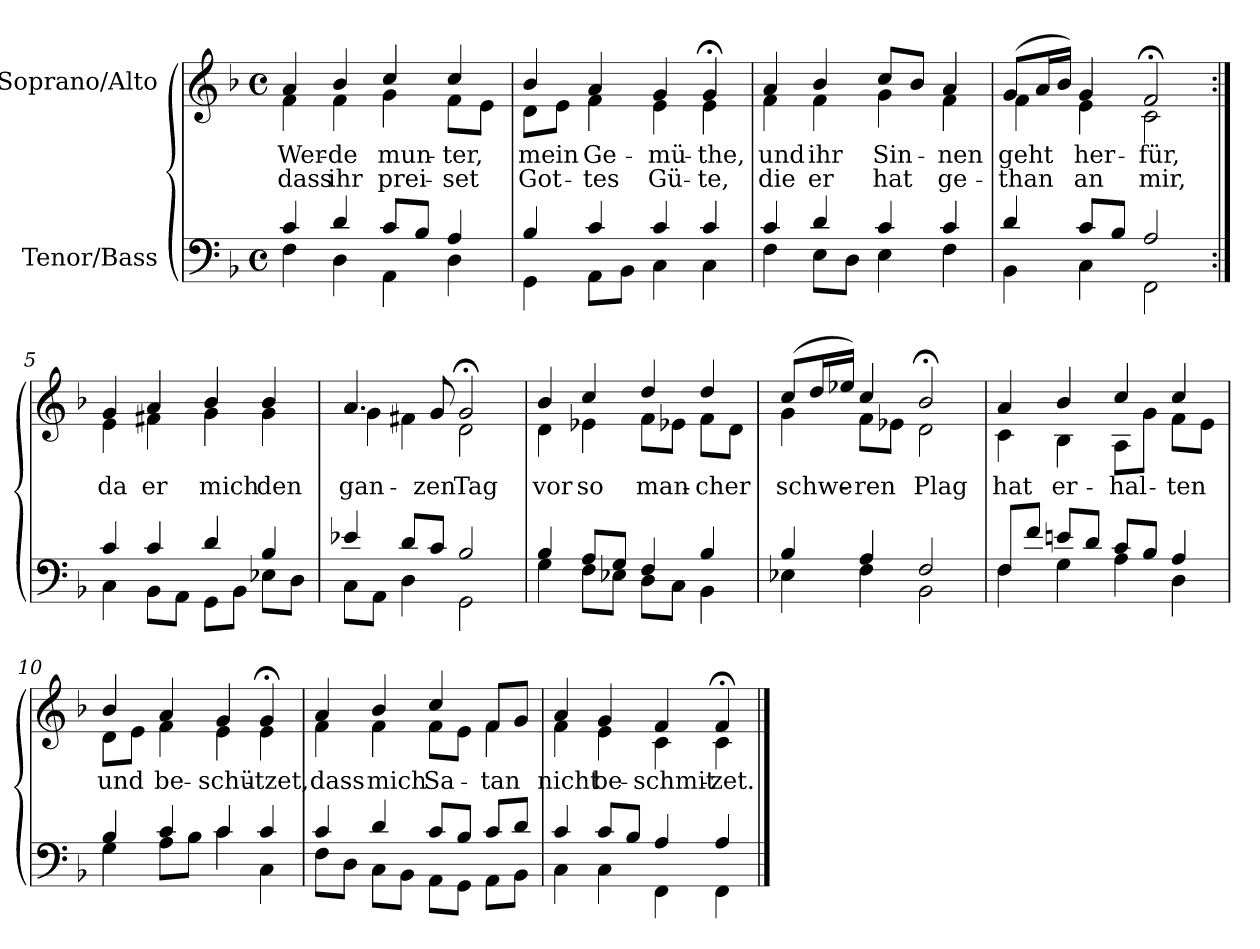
**kern	**kern	**text	**text
*part2	*part1	*part1	*part1
*staff2	*staff1	*staff1	*staff1
*I"Tenor/Bass	*I"Soprano/Alto	*	*
*clefF4	*clefG2	*	*
*k[b-]	*k[b-]	*	*
*M4/4	*M4/4	*	*
*met(c)	*met(c)	*	*
=1	=1	=1	=1
*^	*	*	*
!	!	!	!LO:LY:b	!LO:LY:b
*	*	*^	*	*
4c/	4F\	4a/	4f\	Wer-	dass
!	!	!	!	!LO:LY:b	!LO:LY:b
4d/	4D\	4b-/	4f\	-de	ihr
!	!	!	!	!LO:LY:b	!LO:LY:b
8c/L	4AA\	4cc/	4g\	mun-	prei-
8B-/J	.	.	.	.	.
!	!	!	!	!LO:LY:b	!LO:LY:b
4A/	4D\	4cc/	8f\L	-ter,	-set
.	.	.	8e\J	.	.
=2	=2	=2	=2	=2	=2
!	!	!	!	!LO:LY:b	!LO:LY:b
4B-/	4GG\	4b-/	8d\L	mein	Got-
.	.	.	8e\J	.	.
!	!	!	!	!LO:LY:b	!LO:LY:b
4c/	8AA\L	4a/	4f\	Ge-	-tes
.	8BB-\J	.	.	.	.
!	!	!	!	!LO:LY:b	!LO:LY:b
4c/	4C\	4g/	4e\	-mü-	Gü-
!	!	!	!	!LO:LY:b	!LO:LY:b
4c/	4C\	4g;</	4e\	-the,	-te,
=3	=3	=3	=3	=3	=3
!	!	!	!	!LO:LY:b	!LO:LY:b
4c/	4F\	4a/	4f\	und	die
!	!	!	!	!LO:LY:b	!LO:LY:b
4d/	8E\L	4b-/	4f\	ihr	er
.	8D\J	.	.	.	.
!	!	!	!	!LO:LY:b	!LO:LY:b
4c/	4E\	8cc/L	4g\	Sin-	hat
.	.	8b-/J	.	.	.
!	!	!	!	!LO:LY:b	!LO:LY:b
4c/	4F\	4a/	4f\	-nen	ge-
=4	=4	=4	=4	=4	=4
!	!	!	!	!LO:LY:b	!LO:LY:b
4d/	4BB-\	(8g/L	4f\	geht	-than
.	.	16a/L	.	.	.
.	.	16b-/JJ)	.	.	.
!	!	!	!	!LO:LY:b	!LO:LY:b
8c/L	4C\	4g/	4e\	her-	an
8B-/J	.	.	.	.	.
!	!	!	!	!LO:LY:b	!LO:LY:b
2A/	2FF\	2f;</	2c\	-für,	mir,
!!LO:LB:g=z	!!
=5:|!	=5:|!	=5:|!	=5:|!	=5:|!	=5:|!
!	!	!	!	!LO:LY:b	!
4c/	4C\	4g/	4e\	da	.
!	!	!	!	!LO:LY:b	!
4c/	8BB-\L	4a/	4f#X\	er	.
.	8AA\J	.	.	.	.
!	!	!	!	!LO:LY:b	!
4d/	8GG\L	4b-/	4g\	mich	.
.	8BB-\J	.	.	.	.
!	!	!	!	!LO:LY:b	!
4B-/	8E-X\L	4b-/	4g\	den	.
.	8D\J	.	.	.	.
=6	=6	=6	=6	=6	=6
!	!	!	!	!LO:LY:b	!
4e-X/	8C\L	4.a/	4g\	gan-	.
.	8AA\J	.	.	.	.
8d/L	4D\	.	4f#X\	.	.
!	!	!	!	!LO:LY:b	!
8c/J	.	8g/	.	-zen	.
!	!	!	!	!LO:LY:b	!
2B-/	2GG\	2g;</	2d\	Tag	.
=7	=7	=7	=7	=7	=7
!	!	!	!	!LO:LY:b	!
4B-/	4G\	4b-/	4d\	vor	.
!	!	!	!	!LO:LY:b	!
8A/L	8F\L	4cc/	4e-X\	so	.
8G/J	8E-X\J	.	.	.	.
!	!	!	!	!LO:LY:b	!
4F/	8D\L	4dd/	8f\L	man-	.
.	8C\J	.	8e-X\J	.	.
!	!	!	!	!LO:LY:b	!
4B-/	4BB-\	4dd/	8f\L	-cher	.
.	.	.	8d\J	.	.
=8	=8	=8	=8	=8	=8
!	!	!	!	!LO:LY:b	!
4B-/	4E-X\	(8cc/L	4g\	schwe-	.
.	.	16dd/L	.	.	.
.	.	16ee-X/JJ)	.	.	.
!	!	!	!	!LO:LY:b	!
4A/	4F\	4cc/	8f\L	-ren	.
.	.	.	8e-X\J	.	.
!	!	!	!	!LO:LY:b	!
2F/	2BB-\	2b-;</	2d\	Plag	.
!!LO:LB:g=z	!!
=9	=9	=9	=9	=9	=9
!	!	!	!	!LO:LY:b	!
8F/L	4F\	4a/	4c\	hat	.
8f/J	.	.	.	.	.
!	!	!	!	!LO:LY:b	!
8en/L	4G\	4b-/	4B-\	er-	.
8d/J	.	.	.	.	.
!	!	!	!	!LO:LY:b	!
8c/L	4A\	4cc/	8A\L	-hal-	.
8B-/J	.	.	8g\J	.	.
!	!	!	!	!LO:LY:b	!
4A/	4D\	4cc/	8f\L	-ten	.
.	.	.	8e\J	.	.
=10	=10	=10	=10	=10	=10
!	!	!	!	!LO:LY:b	!
4B-/	4G\	4b-/	8d\L	und	.
.	.	.	8e\J	.	.
!	!	!	!	!LO:LY:b	!
4c/	8A\L	4a/	4f\	be-	.
.	8B-\J	.	.	.	.
!	!	!	!	!LO:LY:b	!
4c/	4c\	4g/	4e\	-schü-	.
!	!	!	!	!LO:LY:b	!
4c/	4C\	4g;</	4e\	-tzet,	.
=11	=11	=11	=11	=11	=11
!	!	!	!	!LO:LY:b	!
4c/	8F\L	4a/	4f\	dass	.
.	8D\J	.	.	.	.
!	!	!	!	!LO:LY:b	!
4d/	8C\L	4b-/	4f\	mich	.
.	8BB-\J	.	.	.	.
!	!	!	!	!LO:LY:b	!
8c/L	8AA\L	4cc/	8f\L	Sa-	.
8B-/J	8GG\J	.	8e\J	.	.
!	!	!	!	!LO:LY:b	!
8c/L	8AA\L	8f/L	4f\	-tan	.
8d/J	8BB-\J	8g/J	.	.	.
=12	=12	=12	=12	=12	=12
!	!	!	!	!LO:LY:b	!
4c/	4C\	4a/	4f\	nicht	.
!	!	!	!	!LO:LY:b	!
8c/L	4C\	4g/	4e\	be-	.
8B-/J	.	.	.	.	.
!	!	!	!	!LO:LY:b	!
4A/	4FF\	4f/	4c\	-schmit-	.
!	!	!	!	!LO:LY:b	!
4A/	4FF\	4f;</	4c\	-zet.	.
*v	*v	*	*	*	*
*	*v	*v	*	*
==	==	==	==
*-	*-	*-	*-
